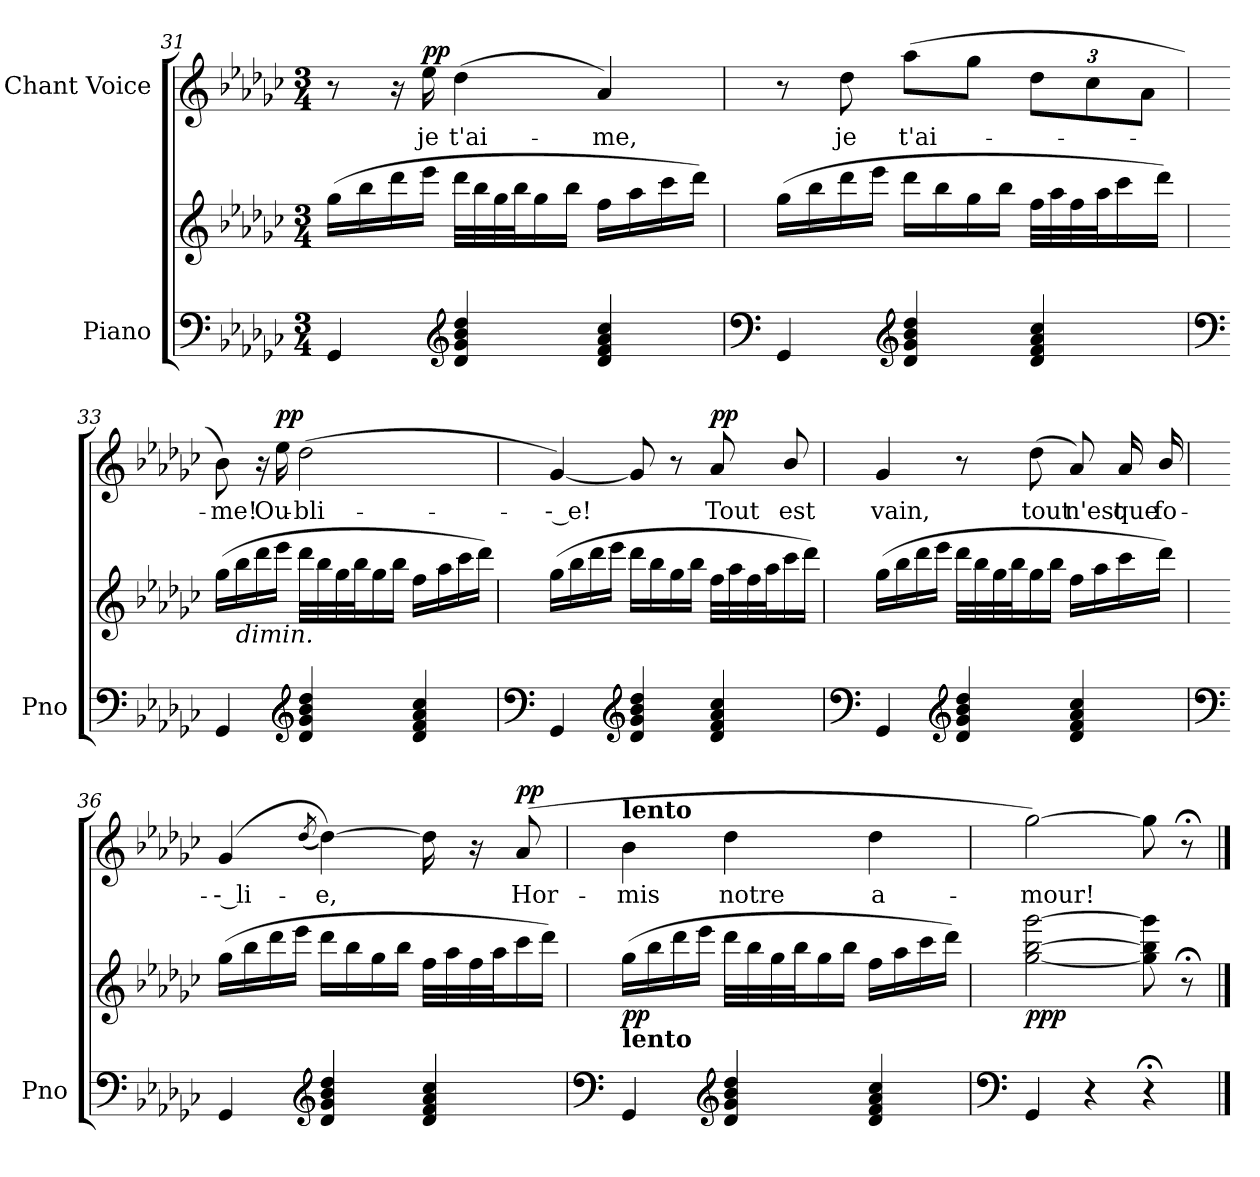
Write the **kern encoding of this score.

**kern	**kern	**dynam	**kern	**text	**dynam
*part2	*part2	*part2	*part1	*part1	*part1
*staff3	*staff2	*staff2/3	*staff1	*staff1	*staff1
*I"Piano	*	*	*I"Chant Voice	*	*
*I'Pno	*	*	*	*	*
*clefF4	*clefG2	*	*clefG2	*	*
*k[b-e-a-d-g-c-]	*k[b-e-a-d-g-c-]	*	*k[b-e-a-d-g-c-]	*	*
*M3/4	*M3/4	*	*M3/4	*	*
=31	=31	=31	=31	=31	=31
*^	*	*	*	*	*
4GG-/	4ryy	(16gg-\LL	.	8r	.	.
.	.	16bb-\	.	.	.	.
.	.	16ddd-\	.	16r	.	.
!	!	!	!	!	!	!LO:DY:a
.	.	16eee-\JJ	.	16ee-\	je	pp
*clefG2	*	*	*	*	*	*
4d-/ 4g-/ 4b-/ 4dd-/	16ryy	32ddd-\LLL	.	(4dd-\	t'ai-	.
.	.	32bb-\	.	.	.	.
.	16ryy	32gg-\	.	.	.	.
.	.	32bb-\J	.	.	.	.
.	8ryy	16gg-\	.	.	.	.
.	.	16bb-\JJ	.	.	.	.
4d-/ 4f/ 4a-/ 4cc-/	8ryy	16ff\LL	.	4a-/)	-me,	.
.	.	16aa-\	.	.	.	.
.	8ryy	16ccc-\	.	.	.	.
.	.	16ddd-\JJ)	.	.	.	.
=32	=32	=32	=32	=32	=32	=32
*clefF4	*	*	*	*	*	*
!	!	!	!	!	!	!LO:DY:a
!	!	!	!	!	!	!LO:DY:n=1:a
4GG-/	4ryy	(16gg-\LL	.	8r	.	other-dynamics f
.	.	16bb-\	.	.	.	.
.	.	16ddd-\	.	8dd-\	je	.
.	.	16eee-\JJ	.	.	.	.
*clefG2	*	*	*	*	*	*
4d-/ 4g-/ 4b-/ 4dd-/	16ryy	16ddd-\LL	.	(8aa-\L	t'ai-	.
.	16ryy	16bb-\	.	.	.	.
.	8ryy	16gg-\	.	8gg-\J	.	.
.	.	16bb-\JJ	.	.	.	.
4d-/ 4f/ 4a-/ 4cc-/	8ryy	32ff\LLL	.	12dd-\L	.	.
.	.	32aa-\	.	.	.	.
.	.	32ff\	.	.	.	.
.	.	.	.	12cc-\	.	.
.	.	32aa-\J	.	.	.	.
.	8ryy	16ccc-\	.	.	.	.
.	.	.	.	12a-\J	.	.
.	.	16ddd-\JJ)	.	.	.	.
=33	=33	=33	=33	=33	=33	=33
*clefF4	*	*	*	*	*	*
4GG-/	4ryy	(16gg-\LL	.	8b-\)	-me!	.
!	!	!LO:TX:b:i:t=dimin.	!	!	!	!
.	.	16bb-\	.	.	.	.
.	.	16ddd-\	.	16r	.	.
!	!	!	!	!	!	!LO:DY:a
.	.	16eee-\JJ	.	16ee-\	Ou-	pp
*clefG2	*	*	*	*	*	*
4d-/ 4g-/ 4b-/ 4dd-/	16ryy	32ddd-\LLL	.	(2dd-\	-bli-	.
.	.	32bb-\	.	.	.	.
.	16ryy	32gg-\	.	.	.	.
.	.	32bb-\J	.	.	.	.
.	8ryy	16gg-\	.	.	.	.
.	.	16bb-\JJ	.	.	.	.
4d-/ 4f/ 4a-/ 4cc-/	32ryy	16ff\LL	.	.	.	.
.	32ryy	.	.	.	.	.
.	16ryy	16aa-\	.	.	.	.
.	8ryy	16ccc-\	.	.	.	.
.	.	16ddd-\JJ)	.	.	.	.
=34	=34	=34	=34	=34	=34	=34
*clefF4	*	*	*	*	*	*
4GG-/	4ryy	(16gg-\LL	.	[4g-/)	-- e!	.
.	.	16bb-\	.	.	.	.
.	.	16ddd-\	.	.	.	.
.	.	16eee-\JJ	.	.	.	.
*clefG2	*	*	*	*	*	*
4d-/ 4g-/ 4b-/ 4dd-/	16ryy	16ddd-\LL	.	8g-/]	.	.
.	16ryy	16bb-\	.	.	.	.
.	8ryy	16gg-\	.	8r	.	.
.	.	16bb-\JJ	.	.	.	.
!	!	!	!	!	!	!LO:DY:a
4d-/ 4f/ 4a-/ 4cc-/	8ryy	32ff\LLL	.	8a-/	Tout	pp
.	.	32aa-\	.	.	.	.
.	.	32ff\	.	.	.	.
.	.	32aa-\J	.	.	.	.
.	8ryy	16ccc-\	.	8b-/	est	.
.	.	16ddd-\JJ)	.	.	.	.
=35	=35	=35	=35	=35	=35	=35
*clefF4	*	*	*	*	*	*
4GG-/	4ryy	(16gg-\LL	.	4g-/	vain,	.
.	.	16bb-\	.	.	.	.
.	.	16ddd-\	.	.	.	.
.	.	16eee-\JJ	.	.	.	.
*clefG2	*	*	*	*	*	*
4d-/ 4g-/ 4b-/ 4dd-/	16ryy	32ddd-\LLL	.	8r	.	.
.	.	32bb-\	.	.	.	.
.	16ryy	32gg-\	.	.	.	.
.	.	32bb-\J	.	.	.	.
.	8ryy	16gg-\	.	(8dd-\	tout	.
.	.	16bb-\JJ	.	.	.	.
4d-/ 4f/ 4a-/ 4cc-/	16ryy	16ff\LL	.	8a-/)	n'est	.
.	16ryy	16aa-\	.	.	.	.
.	8ryy	16ccc-\	.	16a-/	que	.
.	.	16ddd-\JJ)	.	16b-/	fo-	.
=36	=36	=36	=36	=36	=36	=36
*clefF4	*	*	*	*	*	*
4GG-/	4ryy	(16gg-\LL	.	(4g-/	-- li-	.
.	.	16bb-\	.	.	.	.
.	.	16ddd-\	.	.	.	.
.	.	16eee-\JJ	.	.	.	.
*clefG2	*	*	*	*	*	*
.	.	.	.	(8qdd-/	.	.
4d-/ 4g-/ 4b-/ 4dd-/	16ryy	16ddd-\LL	.	[4dd-\))	-e,	.
.	16ryy	16bb-\	.	.	.	.
.	8ryy	16gg-\	.	.	.	.
.	.	16bb-\JJ	.	.	.	.
4d-/ 4f/ 4a-/ 4cc-/	8ryy	32ff\LLL	.	16dd-\]	.	.
.	.	32aa-\	.	.	.	.
.	.	32ff\	.	16r	.	.
.	.	32aa-\J	.	.	.	.
!	!	!	!	!	!	!LO:DY:a
.	8ryy	16ccc-\	.	(8a-/	Hor-	pp
.	.	16ddd-\JJ)	.	.	.	.
=37	=37	=37	=37	=37	=37	=37
*clefF4	*	*	*	*	*	*
!	!	!	!	!LO:TX:a:B:t=lento	!	!
!	!	!LO:TX:b:B:t=lento	!	!	!	!
!	!	!	!LO:DY:b	!	!	!
4GG-/	4ryy	(16gg-\LL	pp	4b-\	-mis	.
.	.	16bb-\	.	.	.	.
.	.	16ddd-\	.	.	.	.
.	.	16eee-\JJ	.	.	.	.
*clefG2	*	*	*	*	*	*
4d-/ 4g-/ 4b-/ 4dd-/	32ryy	32ddd-\LLL	.	4dd-\	notre	.
.	32ryy	32bb-\	.	.	.	.
.	16ryy	32gg-\	.	.	.	.
.	.	32bb-\J	.	.	.	.
.	8ryy	16gg-\	.	.	.	.
.	.	16bb-\JJ	.	.	.	.
4d-/ 4f/ 4a-/ 4cc-/	8ryy	16ff\LL	.	4dd-\	a-	.
.	.	16aa-\	.	.	.	.
.	8ryy	16ccc-\	.	.	.	.
.	.	16ddd-\JJ)	.	.	.	.
*v	*v	*	*	*	*	*
=38	=38	=38	=38	=38	=38
*clefF4	*	*	*	*	*
!	!	!LO:DY:b	!	!	!
4GG-/	[2gg-\ [2bb-\ [2ggg-\	ppp	[2gg-\)	-mour!	.
4r	.	.	.	.	.
4r;<	8gg-\] 8bb-\] 8ggg-\]	.	8gg-\]	.	.
.	8r;<	.	8r;<	.	.
==	==	==	==	==	==
*-	*-	*-	*-	*-	*-
